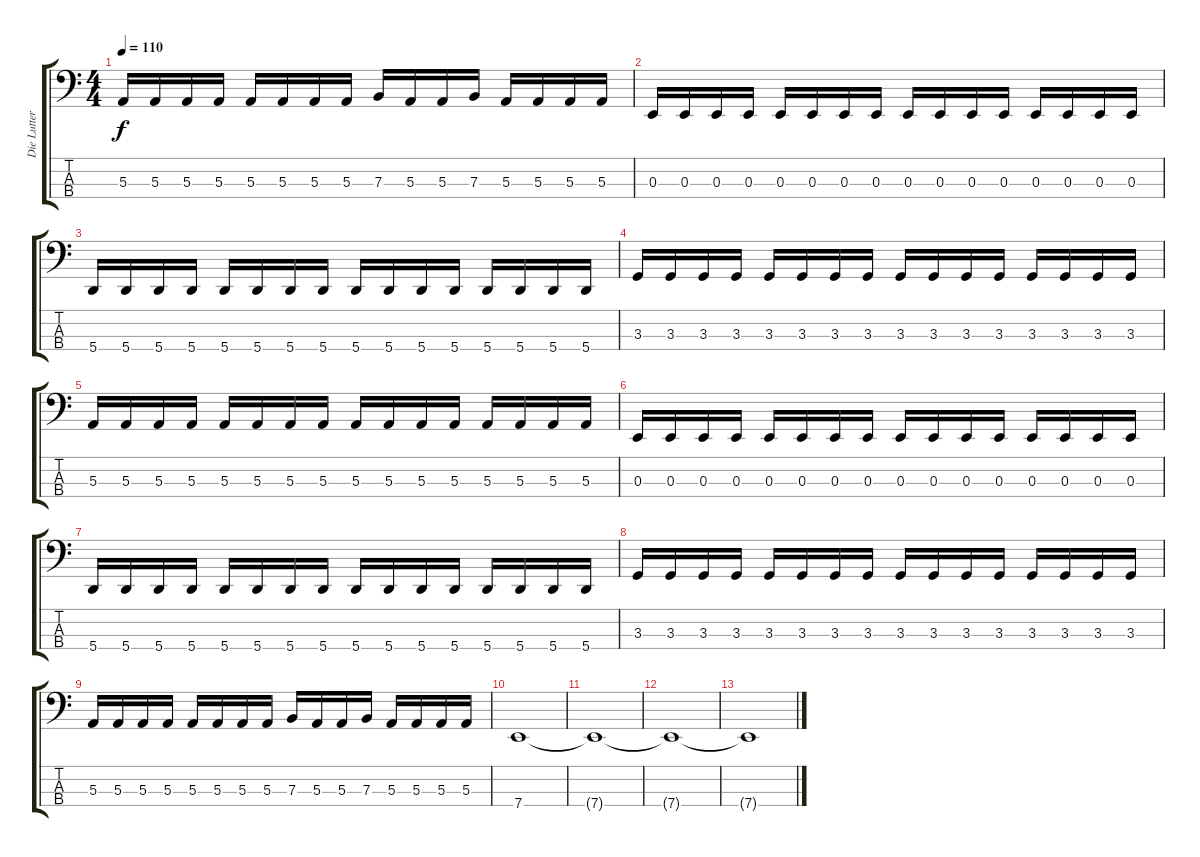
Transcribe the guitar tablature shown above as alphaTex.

\track ("Die Lutter" "Die Lutter") {instrument electricbasspick}
\staff {score tabs}
\tuning (D2 A1 E1 A0) {hide}
\ts (4 4)
\tempo 110
\clef f4
\ks c
5.3.16{dy f} 5.3.16 5.3.16 5.3.16 5.3.16 5.3.16 5.3.16 5.3.16 7.3.16 5.3.16 5.3.16 7.3.16 5.3.16 5.3.16 5.3.16 5.3.16 |
0.3.16 0.3.16 0.3.16 0.3.16 0.3.16 0.3.16 0.3.16 0.3.16 0.3.16 0.3.16 0.3.16 0.3.16 0.3.16 0.3.16 0.3.16 0.3.16 |
5.4.16 5.4.16 5.4.16 5.4.16 5.4.16 5.4.16 5.4.16 5.4.16 5.4.16 5.4.16 5.4.16 5.4.16 5.4.16 5.4.16 5.4.16 5.4.16 |
3.3.16 3.3.16 3.3.16 3.3.16 3.3.16 3.3.16 3.3.16 3.3.16 3.3.16 3.3.16 3.3.16 3.3.16 3.3.16 3.3.16 3.3.16 3.3.16 |
5.3.16 5.3.16 5.3.16 5.3.16 5.3.16 5.3.16 5.3.16 5.3.16 5.3.16 5.3.16 5.3.16 5.3.16 5.3.16 5.3.16 5.3.16 5.3.16 |
0.3.16 0.3.16 0.3.16 0.3.16 0.3.16 0.3.16 0.3.16 0.3.16 0.3.16 0.3.16 0.3.16 0.3.16 0.3.16 0.3.16 0.3.16 0.3.16 |
5.4.16 5.4.16 5.4.16 5.4.16 5.4.16 5.4.16 5.4.16 5.4.16 5.4.16 5.4.16 5.4.16 5.4.16 5.4.16 5.4.16 5.4.16 5.4.16 |
3.3.16 3.3.16 3.3.16 3.3.16 3.3.16 3.3.16 3.3.16 3.3.16 3.3.16 3.3.16 3.3.16 3.3.16 3.3.16 3.3.16 3.3.16 3.3.16 |
5.3.16 5.3.16 5.3.16 5.3.16 5.3.16 5.3.16 5.3.16 5.3.16 7.3.16 5.3.16 5.3.16 7.3.16 5.3.16 5.3.16 5.3.16 5.3.16 |
7.4.1 |
7.4{t}.1 |
7.4{t}.1 |
7.4{t}.1
